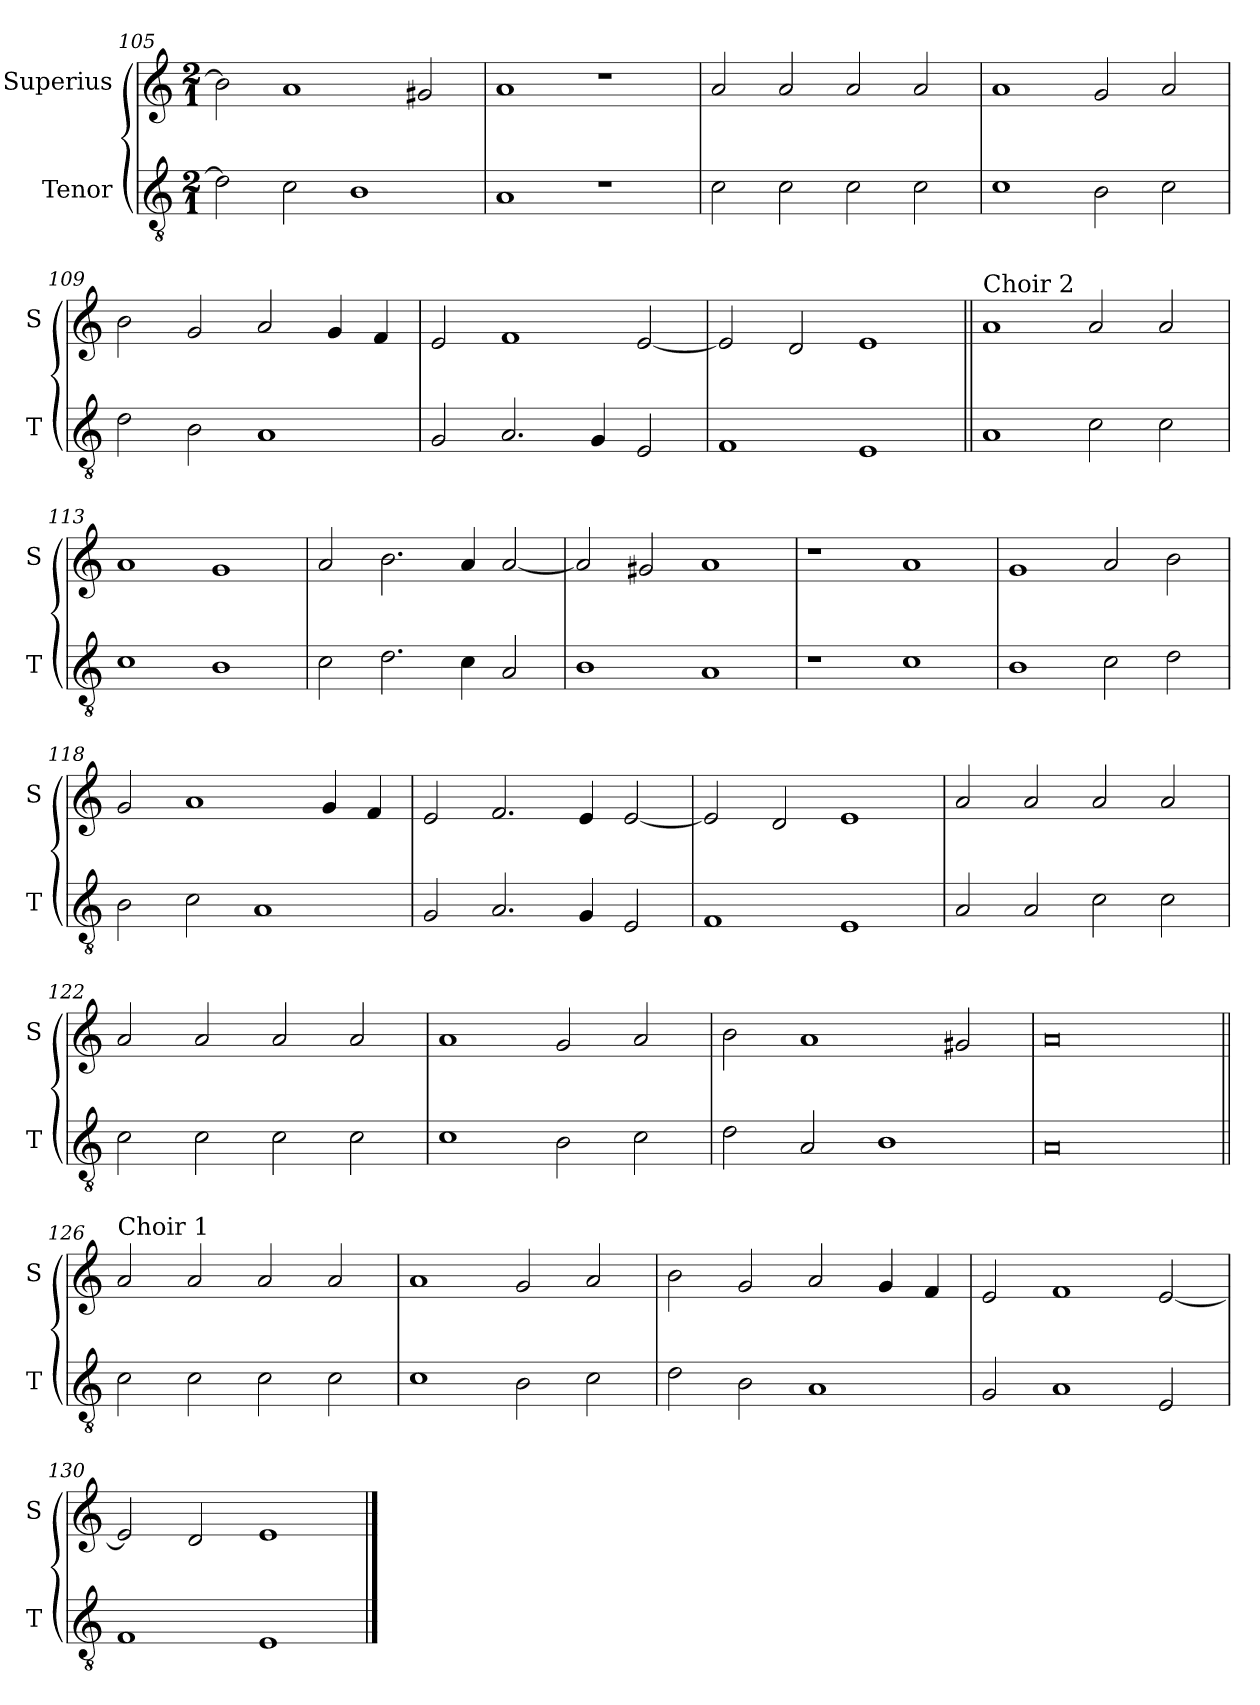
**kern	**kern
*part2	*part1
*staff2	*staff1
*I"Tenor	*I"Superius
*I'T	*I'S
*clefGv2	*clefG2
*k[]	*k[]
*M2/1	*M2/1
=105	=105
2d\]	2b\]
2c\	1a
1B	.
.	2g#X/
=106	=106
1A	1a
1r	1r
=107	=107
2c\	2a/
2c\	2a/
2c\	2a/
2c\	2a/
=108	=108
1c	1a
2B\	2g/
2c\	2a/
=109	=109
2d\	2b\
2B\	2g/
1A	2a/
.	4g/
.	4f/
=110	=110
2G/	2e/
2.A/	1f
4G/	.
2E/	[2e/
=111	=111
1F	2e/]
.	2d/
1E	1e
=112||	=112||
!	!LO:TX:a:t=Choir 2
1A	1a
2c\	2a/
2c\	2a/
=113	=113
1c	1a
1B	1g
=114	=114
2c\	2a/
2.d\	2.b\
4c\	4a/
2A/	[2a/
=115	=115
1B	2a/]
.	2g#X/
1A	1a
=116	=116
1r	1r
1c	1a
=117	=117
1B	1g
2c\	2a/
2d\	2b\
=118	=118
2B\	2g/
2c\	1a
1A	.
.	4g/
.	4f/
=119	=119
2G/	2e/
2.A/	2.f/
4G/	4e/
2E/	[2e/
=120	=120
1F	2e/]
.	2d/
1E	1e
=121	=121
2A/	2a/
2A/	2a/
2c\	2a/
2c\	2a/
=122	=122
2c\	2a/
2c\	2a/
2c\	2a/
2c\	2a/
=123	=123
1c	1a
2B\	2g/
2c\	2a/
=124	=124
2d\	2b\
2A/	1a
1B	.
.	2g#X/
=125	=125
0A	0a
=126||	=126||
!	!LO:TX:a:t=Choir 1
2c\	2a/
2c\	2a/
2c\	2a/
2c\	2a/
=127	=127
1c	1a
2B\	2g/
2c\	2a/
=128	=128
2d\	2b\
2B\	2g/
1A	2a/
.	4g/
.	4f/
=129	=129
2G/	2e/
1A	1f
2E/	[2e/
=130	=130
1F	2e/]
.	2d/
1E	1e
==	==
*-	*-
